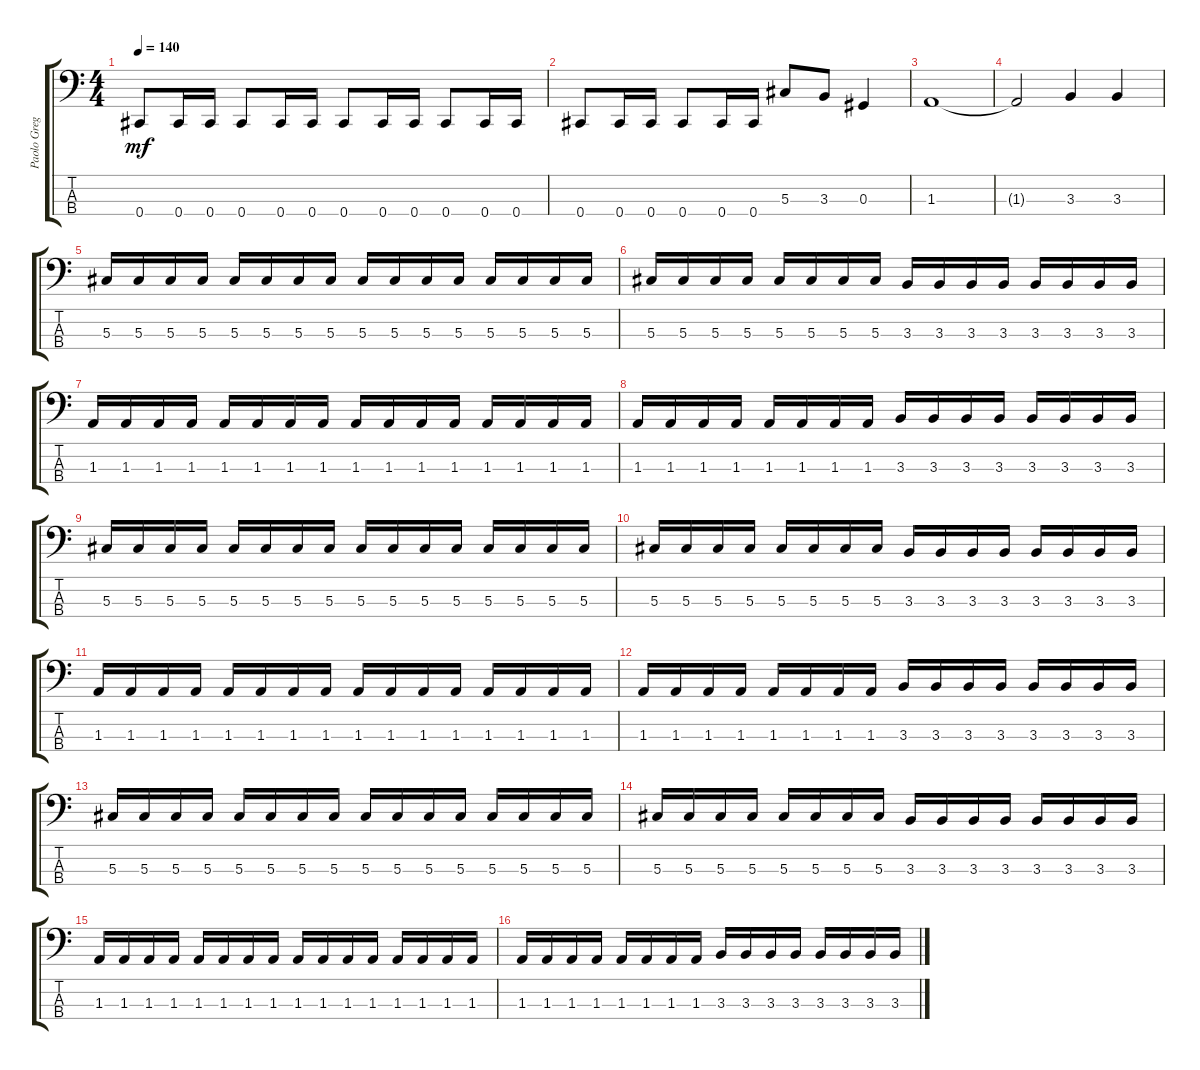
\track ("Paolo Gregoletto" "Paolo Greg") {instrument electricbassfinger}
\staff {score tabs}
\tuning (Gb2 Db2 Ab1 Db1) {hide}
\ts (4 4)
\tempo 140
\clef f4
\ks c
0.4{t}.8{dy mf} 0.4.16 0.4.16 0.4.8 0.4.16 0.4.16 0.4.8 0.4.16 0.4.16 0.4.8 0.4.16 0.4.16 |
0.4.8 0.4.16 0.4.16 0.4.8 0.4.16 0.4.16 5.3.8 3.3.8 0.3.4 |
1.3.1 |
1.3{t}.2 3.3.4 3.3.4 |
5.3.16 5.3.16 5.3.16 5.3.16 5.3.16 5.3.16 5.3.16 5.3.16 5.3.16 5.3.16 5.3.16 5.3.16 5.3.16 5.3.16 5.3.16 5.3.16 |
5.3.16 5.3.16 5.3.16 5.3.16 5.3.16 5.3.16 5.3.16 5.3.16 3.3.16 3.3.16 3.3.16 3.3.16 3.3.16 3.3.16 3.3.16 3.3.16 |
1.3.16 1.3.16 1.3.16 1.3.16 1.3.16 1.3.16 1.3.16 1.3.16 1.3.16 1.3.16 1.3.16 1.3.16 1.3.16 1.3.16 1.3.16 1.3.16 |
1.3.16 1.3.16 1.3.16 1.3.16 1.3.16 1.3.16 1.3.16 1.3.16 3.3.16 3.3.16 3.3.16 3.3.16 3.3.16 3.3.16 3.3.16 3.3.16 |
5.3.16 5.3.16 5.3.16 5.3.16 5.3.16 5.3.16 5.3.16 5.3.16 5.3.16 5.3.16 5.3.16 5.3.16 5.3.16 5.3.16 5.3.16 5.3.16 |
5.3.16 5.3.16 5.3.16 5.3.16 5.3.16 5.3.16 5.3.16 5.3.16 3.3.16 3.3.16 3.3.16 3.3.16 3.3.16 3.3.16 3.3.16 3.3.16 |
1.3.16 1.3.16 1.3.16 1.3.16 1.3.16 1.3.16 1.3.16 1.3.16 1.3.16 1.3.16 1.3.16 1.3.16 1.3.16 1.3.16 1.3.16 1.3.16 |
1.3.16 1.3.16 1.3.16 1.3.16 1.3.16 1.3.16 1.3.16 1.3.16 3.3.16 3.3.16 3.3.16 3.3.16 3.3.16 3.3.16 3.3.16 3.3.16 |
5.3.16 5.3.16 5.3.16 5.3.16 5.3.16 5.3.16 5.3.16 5.3.16 5.3.16 5.3.16 5.3.16 5.3.16 5.3.16 5.3.16 5.3.16 5.3.16 |
5.3.16 5.3.16 5.3.16 5.3.16 5.3.16 5.3.16 5.3.16 5.3.16 3.3.16 3.3.16 3.3.16 3.3.16 3.3.16 3.3.16 3.3.16 3.3.16 |
1.3.16 1.3.16 1.3.16 1.3.16 1.3.16 1.3.16 1.3.16 1.3.16 1.3.16 1.3.16 1.3.16 1.3.16 1.3.16 1.3.16 1.3.16 1.3.16 |
1.3.16 1.3.16 1.3.16 1.3.16 1.3.16 1.3.16 1.3.16 1.3.16 3.3.16 3.3.16 3.3.16 3.3.16 3.3.16 3.3.16 3.3.16 3.3.16
